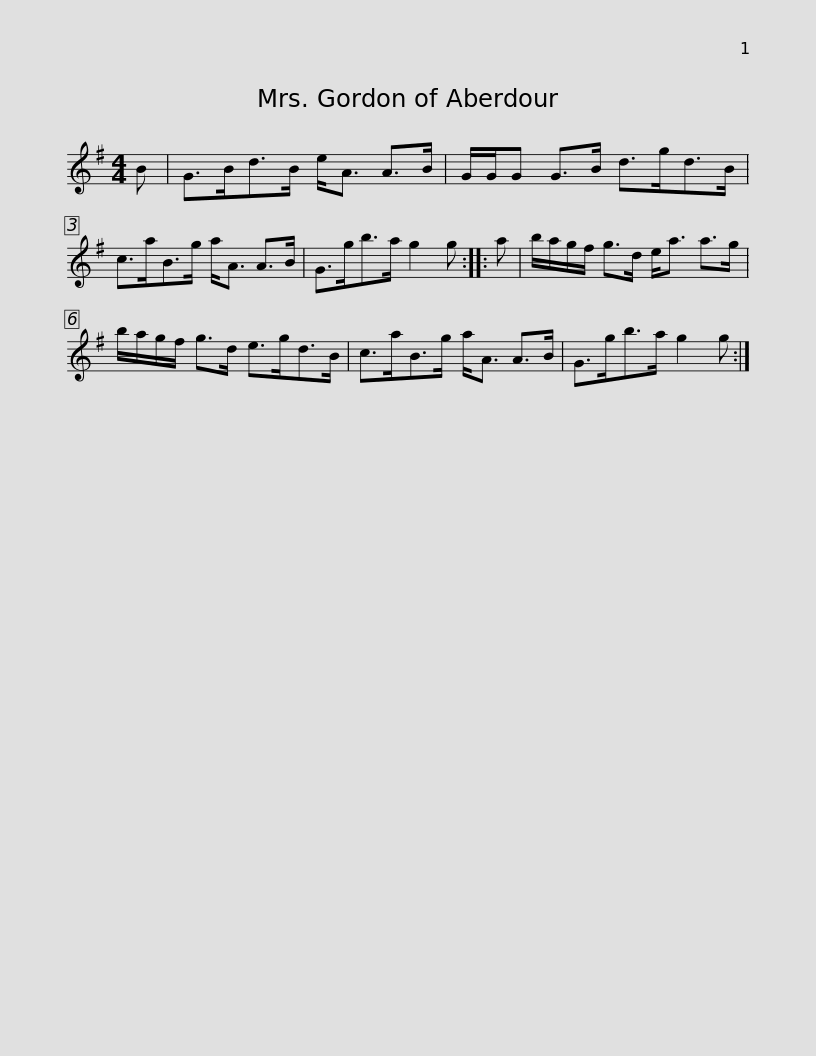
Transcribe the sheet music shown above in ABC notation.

X:1
L:1/8
M:4/4
I:linebreak $
K:G
V:1 treble
V:1
 B | G>Bd>B e<A A>B | G/G/G G>B d>gd>B | c>aB>g a<A A>B | G>gb>a g2 g :: %5
 a |$ b/a/g/f/ g>d e<a a>g | b/a/g/f/ g>d e>gd>B | c>aB>g a<A A>B | G>gb>a g2 g :| %10
